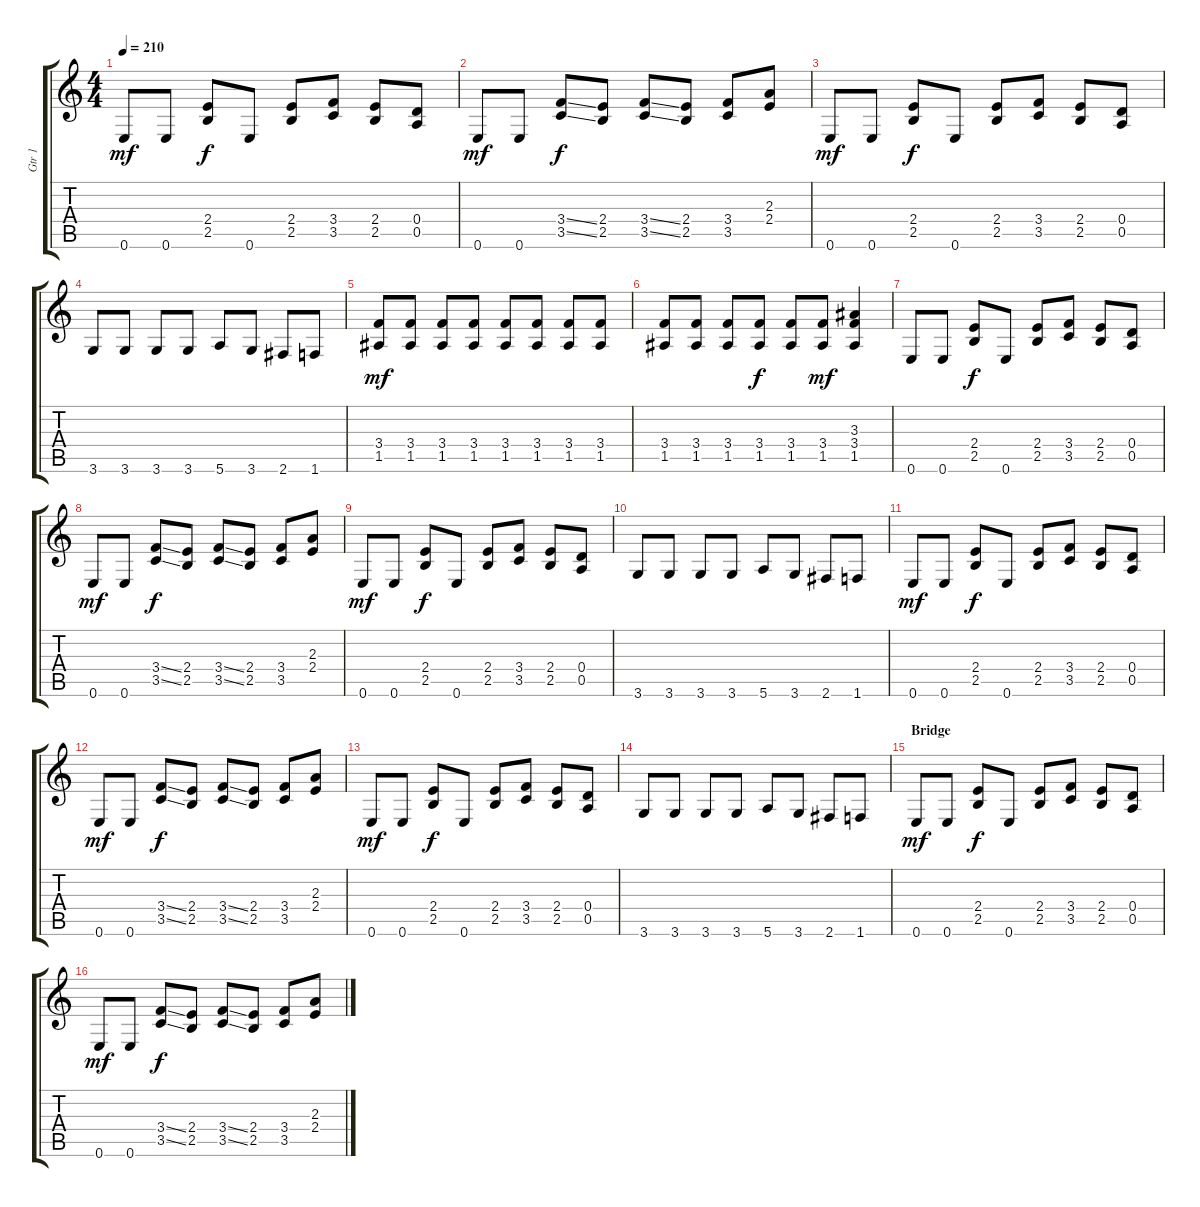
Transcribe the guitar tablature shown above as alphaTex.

\track ("Gtr 1" "Gtr 1") {instrument distortionguitar}
\staff {score tabs}
\tuning (E4 B3 G3 D3 A2 E2) {hide}
\ts (4 4)
\tempo 210
\clef g2
\ks c
0.6.8{dy mf} 0.6.8 (2.4 2.5).8{dy f} 0.6.8 (2.4 2.5).8 (3.4 3.5).8 (2.4 2.5).8 (0.4 0.5).8 |
0.6.8{dy mf} 0.6.8 (3.4{ss} 3.5{ss}).8{dy f} (2.4 2.5).8 (3.4{ss} 3.5{ss}).8 (2.4 2.5).8 (3.4 3.5).8 (2.3 2.4).8 |
0.6.8{dy mf} 0.6.8 (2.4 2.5).8{dy f} 0.6.8 (2.4 2.5).8 (3.4 3.5).8 (2.4 2.5).8 (0.4 0.5).8 |
3.6.8 3.6.8 3.6.8 3.6.8 5.6.8 3.6.8 2.6.8 1.6.8 |
(3.4 1.5).8{dy mf} (3.4 1.5).8 (3.4 1.5).8 (3.4 1.5).8 (3.4 1.5).8 (3.4 1.5).8 (3.4 1.5).8 (3.4 1.5).8 |
(3.4 1.5).8 (3.4 1.5).8 (3.4 1.5).8 (3.4 1.5).8{dy f} (3.4 1.5).8 (3.4 1.5).8{dy mf} (3.3 3.4 1.5).4 |
0.6.8 0.6.8 (2.4 2.5).8{dy f} 0.6.8 (2.4 2.5).8 (3.4 3.5).8 (2.4 2.5).8 (0.4 0.5).8 |
0.6.8{dy mf} 0.6.8 (3.4{ss} 3.5{ss}).8{dy f} (2.4 2.5).8 (3.4{ss} 3.5{ss}).8 (2.4 2.5).8 (3.4 3.5).8 (2.3 2.4).8 |
0.6.8{dy mf} 0.6.8 (2.4 2.5).8{dy f} 0.6.8 (2.4 2.5).8 (3.4 3.5).8 (2.4 2.5).8 (0.4 0.5).8 |
3.6.8 3.6.8 3.6.8 3.6.8 5.6.8 3.6.8 2.6.8 1.6.8 |
0.6.8{dy mf} 0.6.8 (2.4 2.5).8{dy f} 0.6.8 (2.4 2.5).8 (3.4 3.5).8 (2.4 2.5).8 (0.4 0.5).8 |
0.6.8{dy mf} 0.6.8 (3.4{ss} 3.5{ss}).8{dy f} (2.4 2.5).8 (3.4{ss} 3.5{ss}).8 (2.4 2.5).8 (3.4 3.5).8 (2.3 2.4).8 |
0.6.8{dy mf} 0.6.8 (2.4 2.5).8{dy f} 0.6.8 (2.4 2.5).8 (3.4 3.5).8 (2.4 2.5).8 (0.4 0.5).8 |
3.6.8 3.6.8 3.6.8 3.6.8 5.6.8 3.6.8 2.6.8 1.6.8 |
\section ("" "Bridge")
0.6.8{dy mf} 0.6.8 (2.4 2.5).8{dy f} 0.6.8 (2.4 2.5).8 (3.4 3.5).8 (2.4 2.5).8 (0.4 0.5).8 |
0.6.8{dy mf} 0.6.8 (3.4{ss} 3.5{ss}).8{dy f} (2.4 2.5).8 (3.4{ss} 3.5{ss}).8 (2.4 2.5).8 (3.4 3.5).8 (2.3 2.4).8
